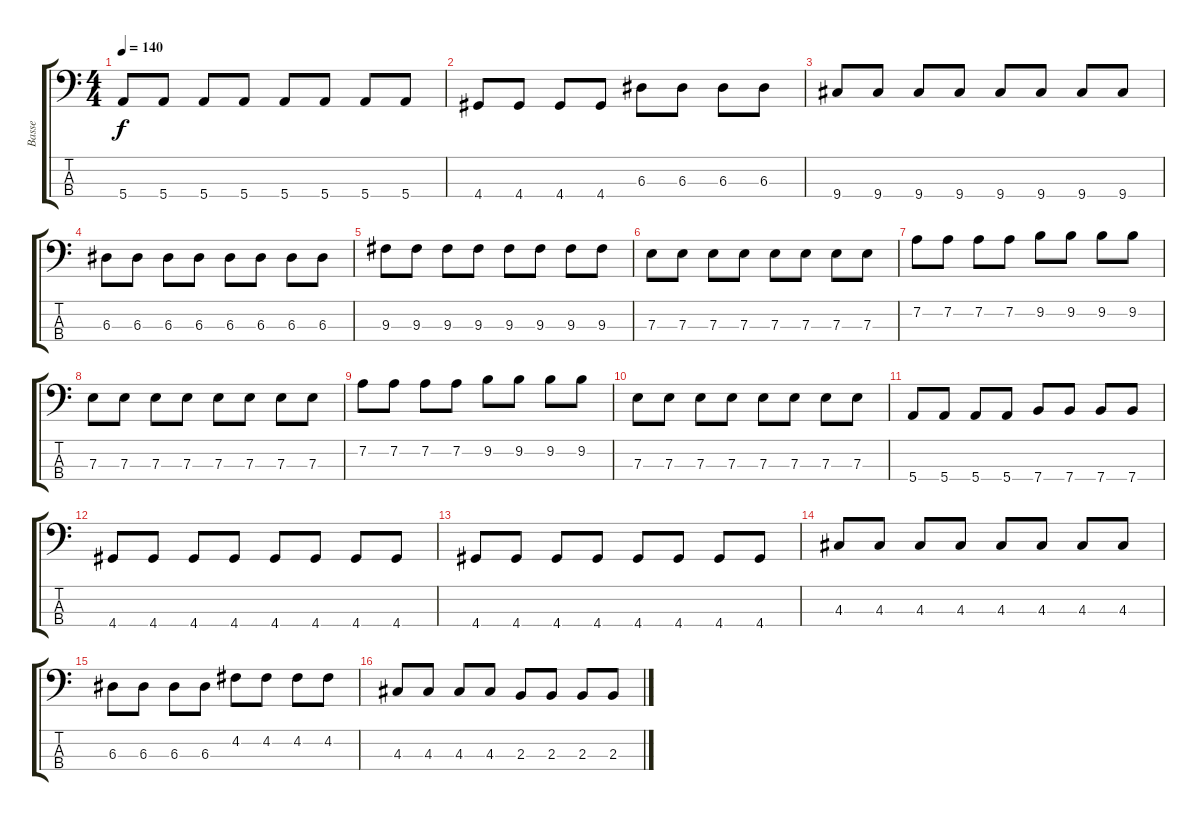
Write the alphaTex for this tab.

\track ("Basse" "Basse") {instrument electricbasspick}
\staff {score tabs}
\tuning (G2 D2 A1 E1) {hide}
\ts (4 4)
\tempo 140
\clef f4
\ks c
5.4.8{dy f} 5.4.8 5.4.8 5.4.8 5.4.8 5.4.8 5.4.8 5.4.8 |
4.4.8 4.4.8 4.4.8 4.4.8 6.3.8 6.3.8 6.3.8 6.3.8 |
9.4.8 9.4.8 9.4.8 9.4.8 9.4.8 9.4.8 9.4.8 9.4.8 |
6.3.8 6.3.8 6.3.8 6.3.8 6.3.8 6.3.8 6.3.8 6.3.8 |
9.3.8 9.3.8 9.3.8 9.3.8 9.3.8 9.3.8 9.3.8 9.3.8 |
7.3.8 7.3.8 7.3.8 7.3.8 7.3.8 7.3.8 7.3.8 7.3.8 |
7.2.8 7.2.8 7.2.8 7.2.8 9.2.8 9.2.8 9.2.8 9.2.8 |
7.3.8 7.3.8 7.3.8 7.3.8 7.3.8 7.3.8 7.3.8 7.3.8 |
7.2.8 7.2.8 7.2.8 7.2.8 9.2.8 9.2.8 9.2.8 9.2.8 |
7.3.8 7.3.8 7.3.8 7.3.8 7.3.8 7.3.8 7.3.8 7.3.8 |
5.4.8 5.4.8 5.4.8 5.4.8 7.4.8 7.4.8 7.4.8 7.4.8 |
4.4.8 4.4.8 4.4.8 4.4.8 4.4.8 4.4.8 4.4.8 4.4.8 |
4.4.8 4.4.8 4.4.8 4.4.8 4.4.8 4.4.8 4.4.8 4.4.8 |
4.3.8 4.3.8 4.3.8 4.3.8 4.3.8 4.3.8 4.3.8 4.3.8 |
6.3.8 6.3.8 6.3.8 6.3.8 4.2.8 4.2.8 4.2.8 4.2.8 |
4.3.8 4.3.8 4.3.8 4.3.8 2.3.8 2.3.8 2.3.8 2.3.8
